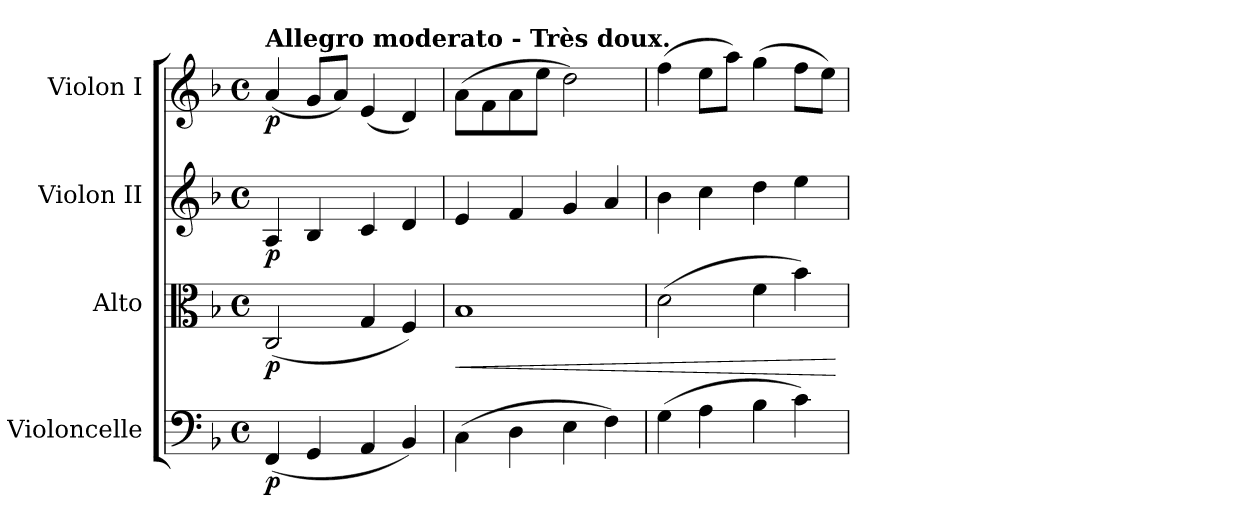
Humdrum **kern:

**kern	**dynam	**kern	**dynam	**kern	**dynam	**kern	**dynam
*part4	*part4	*part3	*part3	*part2	*part2	*part1	*part1
*staff4	*staff4	*staff3	*staff3	*staff2	*staff2	*staff1	*staff1
*I"Violoncelle	*	*I"Alto	*	*I"Violon II	*	*I"Violon I	*
*I'Vc	*	*	*	*I'Vln	*	*I'Vln	*
*clefF4	*	*clefC3	*	*clefG2	*	*clefG2	*
*k[b-]	*	*k[b-]	*	*k[b-]	*	*k[b-]	*
*M4/4	*	*M4/4	*	*M4/4	*	*M4/4	*
*met(c)	*	*met(c)	*	*met(c)	*	*met(c)	*
*MM120	*	*MM120	*	*MM120	*	*MM120	*
=1	=1	=1	=1	=1	=1	=1	=1
!	!	!	!	!	!	!LO:TX:B:t=Allegro moderato - Très doux.	!
!	!LO:DY:b	!	!LO:DY:b	!	!LO:DY:b	!	!LO:DY:b
(<4FF/	p	(<2C/	p	4A/	p	(<4a/	p
4GG/	.	.	.	4B-/	.	8g/L	.
.	.	.	.	.	.	8a/J)	.
4AA/	.	4G/	.	4c/	.	(<4e/	.
4BB-/)	.	4F/)	.	4d/	.	4d/)	.
=2	=2	=2	=2	=2	=2	=2	=2
!	!	!	!LO:HP:b	!	!	!	!
(>4C\	.	1B-	<	4e/	.	(>8a\L	.
.	.	.	.	.	.	8f\	.
4D\	.	.	.	4f/	.	8a\	.
.	.	.	.	.	.	8ee\J	.
4E\	.	.	.	4g/	.	2dd\)	.
4F\)	.	.	.	4a/	.	.	.
=3	=3	=3	=3	=3	=3	=3	=3
(>4G\	.	(>2d\	.	4b-\	.	(>4ff\	.
4A\	.	.	.	4cc\	.	8ee\L	.
.	.	.	.	.	.	8aa\J)	.
4B-\	.	4f\	.	4dd\	.	(>4gg\	.
4c\)	.	4b-\)	.	4ee\	.	8ff\L	.
.	.	.	.	.	.	8ee\J)	.
.	.	.	[	.	.	.	.
=	=	=	=	=	=	=	=
*-	*-	*-	*-	*-	*-	*-	*-
